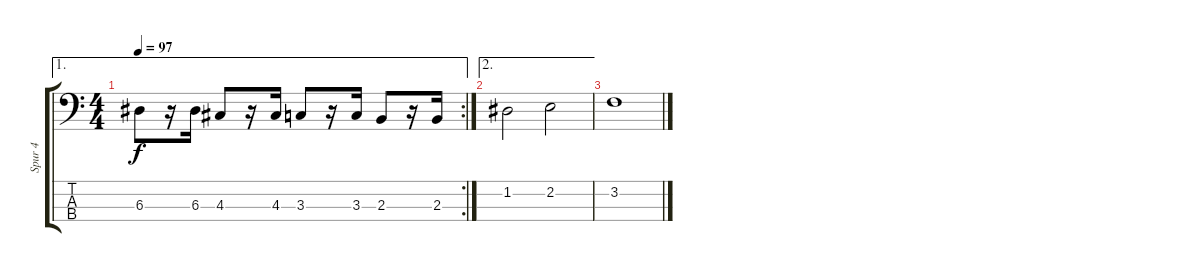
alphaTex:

\track ("Spur 4" "Spur 4") {instrument electricbasspick}
\staff {score tabs}
\tuning (G2 D2 A1 E1) {hide}
\ae 1
\rc 2
\ts (4 4)
\tempo 97
\clef f4
\ks c
6.3.8{dy f} r.16 6.3.16 4.3.8 r.16 4.3.16 3.3.8 r.16 3.3.16 2.3.8 r.16 2.3.16 |
\ae 2
1.2.2 2.2.2 |
3.2.1
